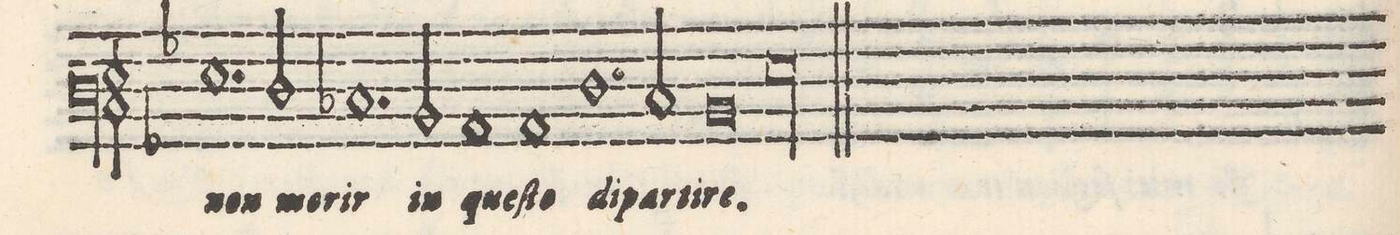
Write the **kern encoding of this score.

**kern	**text
*I"BASSO	*
*clefF3	*
*k[b-]	*
*met(C)	*
*M2/1	*
1.G	non
2F/	mo-
=31-	=31-
1.E-X	-rir
2D/	in
=32-	=32-
1C	que-
1C	-ſto
=33-	=33-
1.F	di
2Eny/	par-
=34-	=34-
0D	-ti-
=35-	=35-
00G	-re.
==	==
*-	*-
